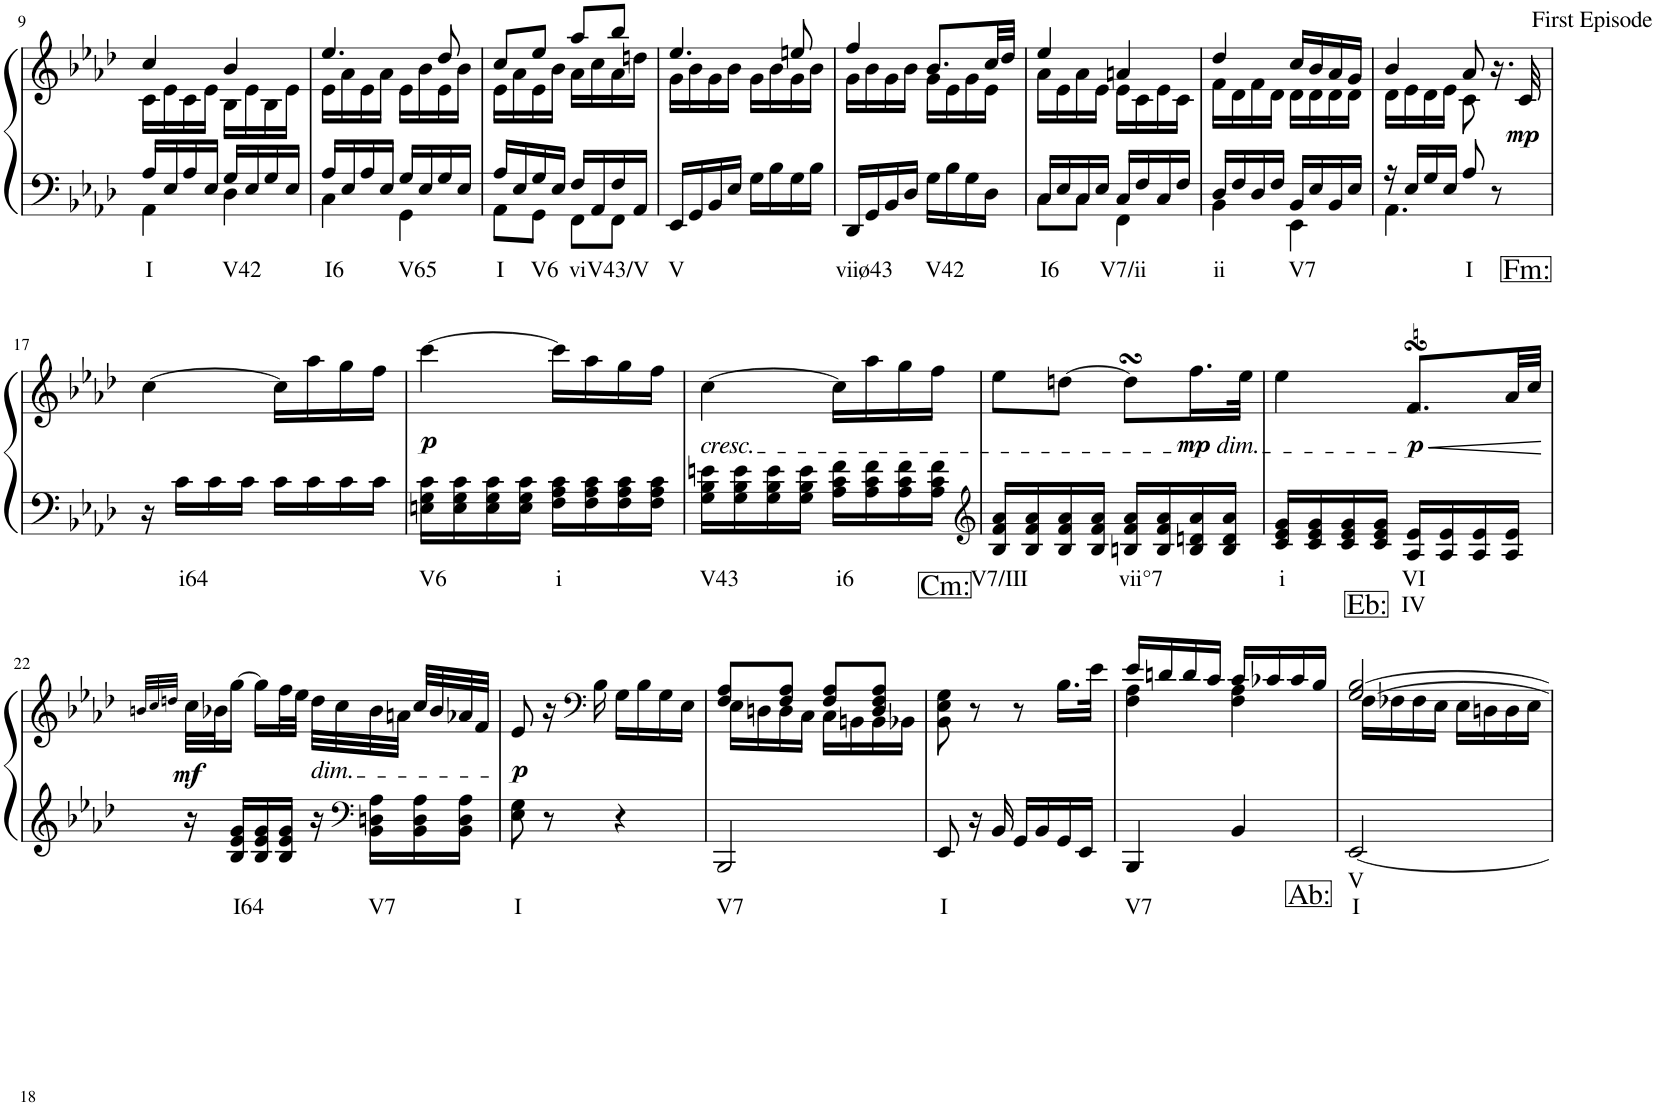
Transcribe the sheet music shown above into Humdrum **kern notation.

**kern	**text	**text	**kern	**dynam
*part1	*part1	*part1	*part1	*part1
*staff2	*staff2	*staff2	*staff1	*staff1/2
*I"Piano	*	*	*	*
*I'Pno.	*	*	*	*
!!LO:PB:g=z
*clefF4	*	*	*clefG2	*
*k[b-e-a-d-]	*	*	*k[b-e-a-d-]	*
*M2/4	*	*	*M2/4	*
=9	=9	=9	=9	=9
!	!LO:LY:b	!	!	!
*^	*	*	*^	*
16A-/LL	4AA-\	I	.	4cc/	16c\LL	.
16E-/	.	.	.	.	16e-\	.
16A-/	.	.	.	.	16c\	.
16E-/JJ	.	.	.	.	16e-\JJ	.
!	!	!LO:LY:b	!	!	!	!
16G/LL	4D-\	V42	.	4b-/	16B-\LL	.
16E-/	.	.	.	.	16e-\	.
16G/	.	.	.	.	16B-\	.
16E-/JJ	.	.	.	.	16e-\JJ	.
=10	=10	=10	=10	=10	=10	=10
!	!	!LO:LY:b	!	!	!	!
16A-/LL	4C\	I6	.	4.ee-/	16e-\LL	.
16E-/	.	.	.	.	16a-\	.
16A-/	.	.	.	.	16e-\	.
16E-/JJ	.	.	.	.	16a-\JJ	.
!	!	!LO:LY:b	!	!	!	!
16G/LL	4GG\	V65	.	.	16e-\LL	.
16E-/	.	.	.	.	16b-\	.
16G/	.	.	.	8dd-/	16e-\	.
16E-/JJ	.	.	.	.	16b-\JJ	.
=11	=11	=11	=11	=11	=11	=11
!	!	!LO:LY:b	!	!	!	!
16A-/LL	8AA-\L	I	.	8cc/L	16e-\LL	.
16E-/	.	.	.	.	16a-\	.
!	!	!LO:LY:b	!	!	!	!
16G/	8GG\J	V6	.	8ee-/J	16e-\	.
16E-/JJ	.	.	.	.	16b-\JJ	.
!	!	!LO:LY:b	!	!	!	!
16F/LL	8FF\L	vi	.	8aa-/L	16a-\LL	.
16AA-/	.	.	.	.	16cc\	.
!	!	!LO:LY:b	!	!	!	!
16F/	8FF\J	V43/V	.	8bb-/J	16a-\	.
16AA-/JJ	.	.	.	.	16ddn\JJ	.
*v	*v	*	*	*	*	*
=12	=12	=12	=12	=12	=12
!	!LO:LY:b	!	!	!	!
16EE-/LL	V	.	4.ee-/	16g\LL	.
16GG/	.	.	.	16b-\	.
16BB-/	.	.	.	16g\	.
16E-/JJ	.	.	.	16b-\JJ	.
16G\LL	.	.	.	16g\LL	.
16B-\	.	.	.	16b-\	.
16G\	.	.	8een/	16g\	.
16B-\JJ	.	.	.	16b-\JJ	.
=13	=13	=13	=13	=13	=13
!	!LO:LY:b	!	!	!	!
16DD-/LL	viiø43	.	4ff/	16g\LL	.
16GG/	.	.	.	16b-\	.
16BB-/	.	.	.	16g\	.
16D-/JJ	.	.	.	16b-\JJ	.
!	!LO:LY:b	!	!	!	!
16G\LL	V42	.	8.b-/L	16g\LL	.
16B-\	.	.	.	16e-\	.
16G\	.	.	.	16g\	.
16D-\JJ	.	.	32cc/LL	16e-\JJ	.
.	.	.	32dd-/JJJ	.	.
=14	=14	=14	=14	=14	=14
!	!LO:LY:b	!	!	!	!
*^	*	*	*	*	*
16C/LL	8C\L	I6	.	4ee-/	16a-\LL	.
16E-/	.	.	.	.	16e-\	.
16C/	8C\J	.	.	.	16a-\	.
16E-/JJ	.	.	.	.	16e-\JJ	.
!	!	!LO:LY:b	!	!	!	!
16C/LL	4FF\	V7/ii	.	4an/	16e-\LL	.
16F/	.	.	.	.	16c\	.
16C/	.	.	.	.	16e-\	.
16F/JJ	.	.	.	.	16c\JJ	.
=15	=15	=15	=15	=15	=15	=15
!	!	!LO:LY:b	!	!	!	!
16D-/LL	4BB-\	ii	.	4dd-/	16f\LL	.
16F/	.	.	.	.	16d-\	.
16D-/	.	.	.	.	16f\	.
16F/JJ	.	.	.	.	16d-\JJ	.
!	!	!LO:LY:b	!	!	!	!
16BB-/LL	4EE-\	V7	.	16cc/LL	16d-\LL	.
16E-/	.	.	.	16b-/	16d-\	.
16BB-/	.	.	.	16a-/	16d-\	.
16E-/JJ	.	.	.	16g/JJ	16d-\JJ	.
=16	=16	=16	=16	=16	=16	=16
16r	4.AA-\	.	.	4b-/	16d-\LL	.
16E-/LL	.	.	.	.	16e-\	.
16G/	.	.	.	.	16d-\	.
16E-/JJ	.	.	.	.	16e-\JJ	.
!	!	!LO:LY:b	!	!	!	!
8A-/	.	I	.	8a-/	8c\	.
!LO:TX:b:t=Fm&colon;	!	!	!	!	!	!
8r	8ryy	.	.	16.r	8ryy	.
!	!	!	!	!LO:TX:a:t=First Episode	!	!
!	!	!	!	!	!	!LO:DY:b
.	.	.	.	32c/	.	mp
*v	*v	*	*	*	*	*
*	*	*	*v	*v	*
!!LO:LB:g=z
=17	=17	=17	=17	=17
16r	.	.	[4cc\	.
!	!LO:LY:b	!	!	!
16c\LL	i64	.	.	.
16c\	.	.	.	.
16c\JJ	.	.	.	.
16c\LL	.	.	16cc\LL]	.
16c\	.	.	16aa-\	.
16c\	.	.	16gg\	.
16c\JJ	.	.	16ff\JJ	.
=18	=18	=18	=18	=18
!	!LO:LY:b	!	!	!LO:DY:b
16En\ 16G\ 16c\LL	V6	.	[4ccc\	p
16E\ 16G\ 16c\	.	.	.	.
16E\ 16G\ 16c\	.	.	.	.
16E\ 16G\ 16c\JJ	.	.	.	.
!	!LO:LY:b	!	!	!
16F\ 16A-\ 16c\LL	i	.	16ccc\LL]	.
16F\ 16A-\ 16c\	.	.	16aa-\	.
16F\ 16A-\ 16c\	.	.	16gg\	.
16F\ 16A-\ 16c\JJ	.	.	16ff\JJ	.
=19	=19	=19	=19	=19
!	!	!	!LO:TX:b:i:t=cresc.	!
!	!LO:LY:b	!	!	!
16G\ 16B-\ 16en\LL	V43	.	[4cc\	.
16G\ 16B-\ 16e\	.	.	.	.
16G\ 16B-\ 16e\	.	.	.	.
16G\ 16B-\ 16e\JJ	.	.	.	.
!	!LO:LY:b	!	!	!
16A-\ 16c\ 16f\LL	i6	.	16cc\LL]	.
16A-\ 16c\ 16f\	.	.	16aa-\	.
16A-\ 16c\ 16f\	.	.	16gg\	.
16A-\ 16c\ 16f\JJ	.	.	16ff\JJ	.
=20	=20	=20	=20	=20
*clefG2	*	*	*	*
!LO:TX:b:t=Cm&colon;	!	!	!	!
!	!LO:LY:b	!	!	!
16B-/ 16f/ 16a-/LL	V7/III	.	8ee-\L	.
16B-/ 16f/ 16a-/	.	.	.	.
16B-/ 16f/ 16a-/	.	.	[8ddn\J	.
16B-/ 16f/ 16a-/JJ	.	.	.	.
!	!LO:LY:b	!	!	!
16Bn/ 16f/ 16a-/LL	vii°7	.	8ddsSsS\L]	.
16B/ 16f/ 16a-/	.	.	.	.
!	!	!	!LO:TX:b:i:t=dim.	!
!	!	!	!	!LO:DY:b
16B/ 16dn/ 16a-/	.	.	16.ff\L	mp
16B/ 16d/ 16a-/JJ	.	.	.	.
.	.	.	32ee-\JJk	.
=21	=21	=21	=21	=21
!	!LO:LY:b	!	!	!
16c/ 16e-/ 16g/LL	i	.	4ee-\	.
16c/ 16e-/ 16g/	.	.	.	.
16c/ 16e-/ 16g/	.	.	.	.
16c/ 16e-/ 16g/JJ	.	.	.	.
!LO:TX:b:t=Eb&colon;	!	!	!	!
!	!LO:LY:b	!LO:LY:b	!	!LO:HP:b
!	!	!	!	!LO:DY:n=1:b
16A-/ 16e-/LL	VI	IV	8.en/sSSs 8.f/sSSsL	< p
16A-/ 16e-/	.	.	.	.
16A-/ 16e-/	.	.	.	.
16A-/ 16e-/JJ	.	.	32a-/LL	.
.	.	.	32cc/JJJ	.
.	.	.	.	[
!!LO:LB:g=z
=22	=22	=22	=22	=22
.	.	.	32qbn/LLL	.
.	.	.	32qcc/	.
.	.	.	32qddn/JJJ	.
!	!	!	!	!LO:DY:b
16r	.	.	32cc\LLL	mf
.	.	.	32b-X\J	.
!	!	!LO:LY:b	!	!
16B-/ 16e-/ 16g/LL	.	I64	[16gg\JJ	.
16B-/ 16e-/ 16g/	.	.	16gg\LL]	.
16B-/ 16e-/ 16g/JJ	.	.	32ff\L	.
.	.	.	32ee-\JJJ	.
!	!	!	!LO:TX:b:i:t=dim.	!
16r	.	.	32dd\LLL	.
.	.	.	32cc\	.
*clefF4	*	*	*	*
!	!	!LO:LY:b	!	!
16BB-\ 16Dn\ 16A-\LL	.	V7	32b-\	.
.	.	.	32an\JJJ	.
16BB-\ 16D\ 16A-\	.	.	32cc/LLL	.
.	.	.	32b-/	.
16BB-\ 16D\ 16A-\JJ	.	.	32a-X/	.
.	.	.	32f/JJJ	.
=23	=23	=23	=23	=23
!	!	!LO:LY:b	!	!LO:DY:b
8E-\ 8G\	.	I	8e-/	p
8r	.	.	16r	.
*	*	*	*clefF4	*
.	.	.	16B-\	.
4r	.	.	16G\LL	.
.	.	.	16B-\	.
.	.	.	16G\	.
.	.	.	16E-\JJ	.
=24	=24	=24	=24	=24
!	!	!LO:LY:b	!	!
*	*	*	*^	*
2BBB-/	.	V7	8F/ 8A-/L	16E-\LL	.
.	.	.	.	16Dn\	.
.	.	.	8F/ 8A-/J	16D\	.
.	.	.	.	16C\JJ	.
.	.	.	8F/ 8A-/L	16C\LL	.
.	.	.	.	16BBn\	.
.	.	.	8D/ 8F/ 8A-/J	16BB\	.
.	.	.	.	16BB-X\JJ	.
=25	=25	=25	=25	=25	=25
!	!	!LO:LY:b	!	!	!
*	*	*	*v	*v	*
8EE-/	.	I	8BB-\ 8E-\ 8G\	.
16r	.	.	8r	.
16BB-/	.	.	.	.
16GG/LL	.	.	8r	.
16BB-/	.	.	.	.
16GG/	.	.	16.B-\LL	.
16EE-/JJ	.	.	.	.
.	.	.	32e-\JJk	.
=26	=26	=26	=26	=26
!	!	!LO:LY:b	!	!
*	*	*	*^	*
4BBB-/	.	V7	16e-/LL	4F\ 4A-\	.
.	.	.	16dn/	.	.
.	.	.	16d/	.	.
.	.	.	16c/JJ	.	.
4BB-/	.	.	16c/LL	4F\ 4A-\	.
.	.	.	16c-X/	.	.
.	.	.	16c-/	.	.
.	.	.	16B-/JJ	.	.
=27	=27	=27	=27	=27	=27
!LO:TX:b:t=Ab&colon;	!	!	!	!	!
!	!LO:LY:b	!LO:LY:b	!	!	!
[2EE-/	V	I	[2G/ [2B-/	16F\LL	.
.	.	.	.	16F-X\	.
.	.	.	.	16F-\	.
.	.	.	.	16E-\JJ	.
.	.	.	.	16E-\LL	.
.	.	.	.	16Dn\	.
.	.	.	.	16D\	.
.	.	.	.	16E-\JJ	.
*	*	*	*v	*v	*
=	=	=	=	=
*-	*-	*-	*-	*-
